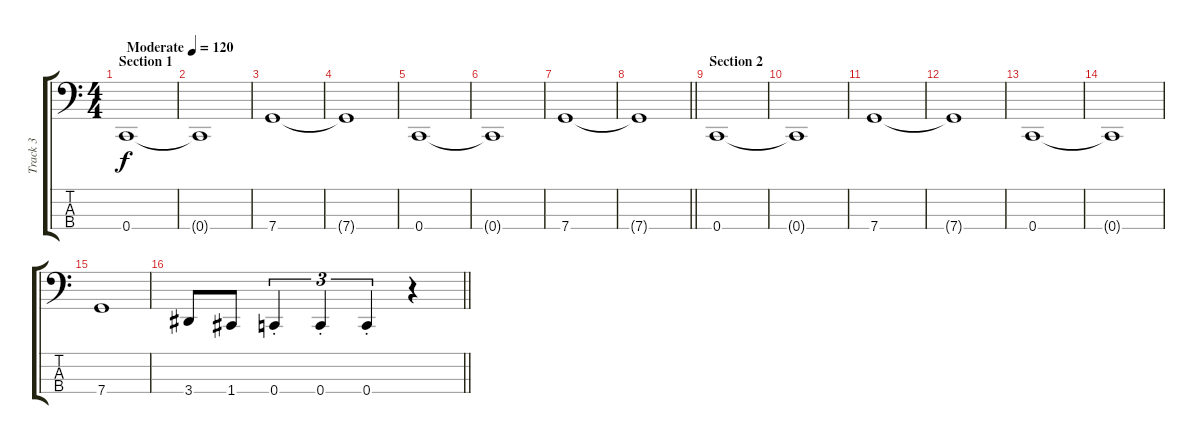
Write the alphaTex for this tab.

\track ("Track 3" "Track 3") {instrument electricbasspick}
\staff {score tabs}
\tuning (F2 C2 G1 C1) {hide}
\ts (4 4)
\section ("" "Section 1")
\tempo (120 "Moderate")
\clef f4
\ks c
0.4.1{dy f instrument electricbasspick} |
0.4{t}.1 |
7.4.1 |
7.4{t}.1 |
0.4.1 |
0.4{t}.1 |
7.4.1 |
\barLineRight lightlight
7.4{t}.1 |
\section ("" "Section 2")
0.4.1 |
0.4{t}.1 |
7.4.1 |
7.4{t}.1 |
0.4.1 |
0.4{t}.1 |
7.4.1 |
\barLineRight lightlight
3.4.8 1.4.8 0.4{st}.4{tu (3 2)} 0.4{st}.4{tu (3 2)} 0.4{st}.4{tu (3 2)} r.4
